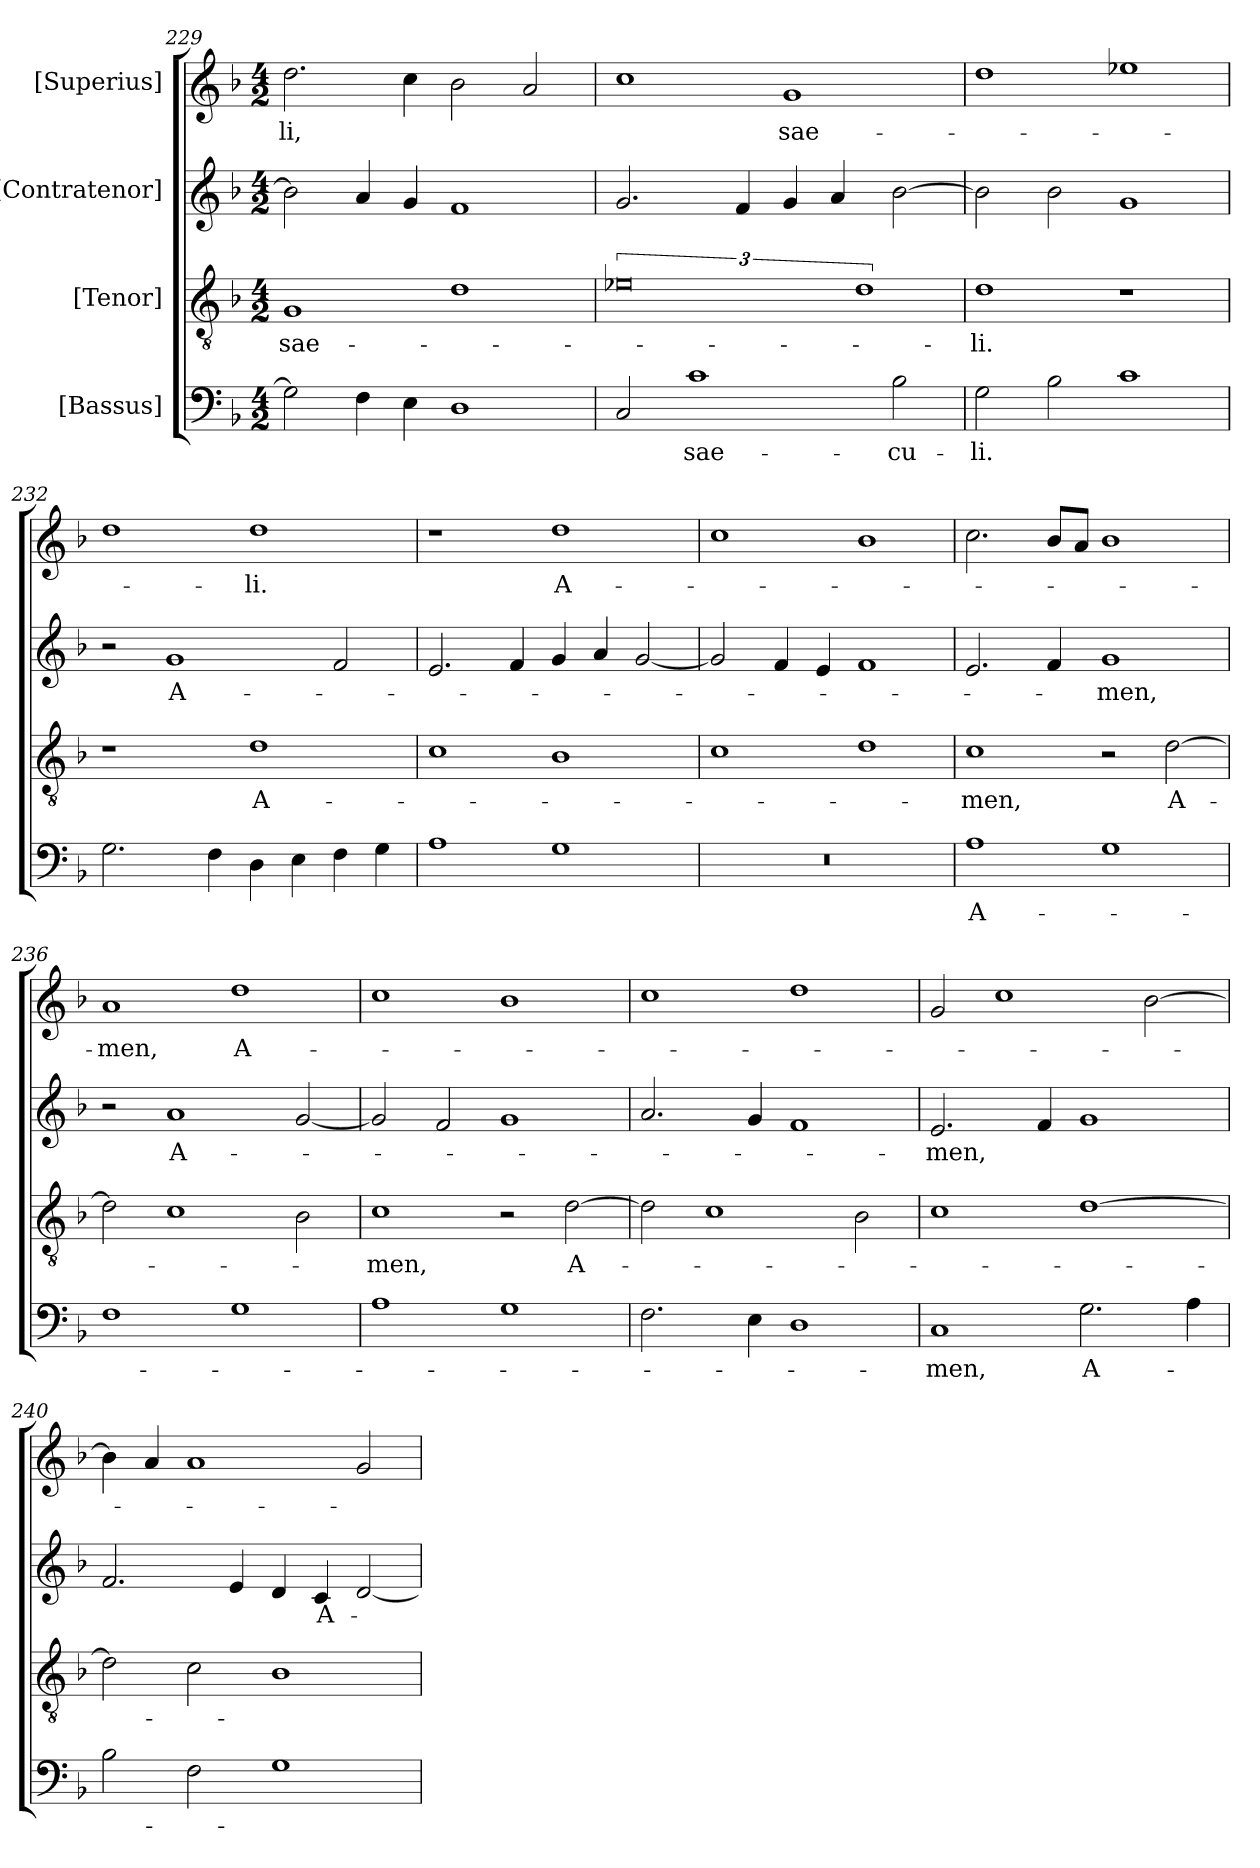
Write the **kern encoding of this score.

**kern	**text	**kern	**text	**kern	**text	**kern	**text
*part4	*part4	*part3	*part3	*part2	*part2	*part1	*part1
*staff4	*staff4	*staff3	*staff3	*staff2	*staff2	*staff1	*staff1
*I"[Bassus]	*	*I"[Tenor]	*	*I"[Contratenor]	*	*I"[Superius]	*
*clefF4	*	*clefGv2	*	*clefG2	*	*clefG2	*
*k[b-]	*	*k[b-]	*	*k[b-]	*	*k[b-]	*
*M4/2	*	*M4/2	*	*M4/2	*	*M4/2	*
=229	=229	=229	=229	=229	=229	=229	=229
2G\]	.	1G/	-sae-	2b-\]	.	2.dd\	-li,
4F\	.	.	.	4a/	.	.	.
4E\	.	.	.	4g/	.	4cc\	.
1D\	.	1d\	.	1f/	.	2b-\	.
.	.	.	.	.	.	2a/	.
=230	=230	=230	=230	=230	=230	=230	=230
2C/	.	3%4e-X\	.	2.g/	.	1cc\	.
1c\	sae-	.	.	.	.	.	.
.	.	.	.	4f/	.	.	.
.	.	.	.	4g/	.	1g/	sae-
.	.	.	.	4a/	.	.	.
.	.	3%2d\	.	.	.	.	.
2B-\	-cu-	.	.	[2b-\	.	.	.
=231	=231	=231	=231	=231	=231	=231	=231
2G\	-li.	1d\	-li.	2b-\]	.	1dd\	.
2B-\	.	.	.	2b-\	.	.	.
1c\	.	1r	.	1g/	.	1ee-X\	.
=232	=232	=232	=232	=232	=232	=232	=232
2.G\	.	1r	.	2r	.	1dd\	.
.	.	.	.	1g/	A-	.	.
4F\	.	.	.	.	.	.	.
4D\	.	1d\	A-	.	.	1dd\	-li.
4E\	.	.	.	.	.	.	.
4F\	.	.	.	2f/	.	.	.
4G\	.	.	.	.	.	.	.
=233	=233	=233	=233	=233	=233	=233	=233
1A\	.	1c\	.	2.e/	.	1r	.
.	.	.	.	4f/	.	.	.
1G\	.	1B-\	.	4g/	.	1dd\	A-
.	.	.	.	4a/	.	.	.
.	.	.	.	[2g/	.	.	.
=234	=234	=234	=234	=234	=234	=234	=234
0r	.	1c\	.	2g/]	.	1cc\	.
.	.	.	.	4f/	.	.	.
.	.	.	.	4e/	.	.	.
.	.	1d\	.	1f/	.	1b-\	.
=235	=235	=235	=235	=235	=235	=235	=235
1A\	A-	1c\	-men,	2.e/	.	2.cc\	.
.	.	.	.	4f/	.	8b-/L	.
.	.	.	.	.	.	8a/J	.
1G\	.	2r	.	1g/	-men,	1b-\	.
.	.	[2d\	A-	.	.	.	.
=236	=236	=236	=236	=236	=236	=236	=236
1F\	.	2d\]	.	2r	.	1a/	-men,
.	.	1c\	.	1a/	A-	.	.
1G\	.	.	.	.	.	1dd\	A-
.	.	2B-\	.	[2g/	.	.	.
=237	=237	=237	=237	=237	=237	=237	=237
1A\	.	1c\	-men,	2g/]	.	1cc\	.
.	.	.	.	2f/	.	.	.
1G\	.	2r	.	1g/	.	1b-\	.
.	.	[2d\	A-	.	.	.	.
=238	=238	=238	=238	=238	=238	=238	=238
2.F\	.	2d\]	.	2.a/	.	1cc\	.
.	.	1c\	.	.	.	.	.
4E\	.	.	.	4g/	.	.	.
1D\	.	.	.	1f/	.	1dd\	.
.	.	2B-\	.	.	.	.	.
=239	=239	=239	=239	=239	=239	=239	=239
1C/	-men,	1c\	.	2.e/	-men,	2g/	.
.	.	.	.	.	.	1cc\	.
.	.	.	.	4f/	.	.	.
2.G\	A-	[1d\	.	1g/	.	.	.
.	.	.	.	.	.	[2b-\	.
4A\	.	.	.	.	.	.	.
=240	=240	=240	=240	=240	=240	=240	=240
2B-\	.	2d\]	.	2.f/	.	4b-\]	.
.	.	.	.	.	.	4a/	.
2F\	.	2c\	.	.	.	1a/	.
.	.	.	.	4e/	.	.	.
1G\	.	1B-\	.	4d/	.	.	.
.	.	.	.	4c/	A-	.	.
.	.	.	.	[2d/	.	2g/	.
=	=	=	=	=	=	=	=
*-	*-	*-	*-	*-	*-	*-	*-
